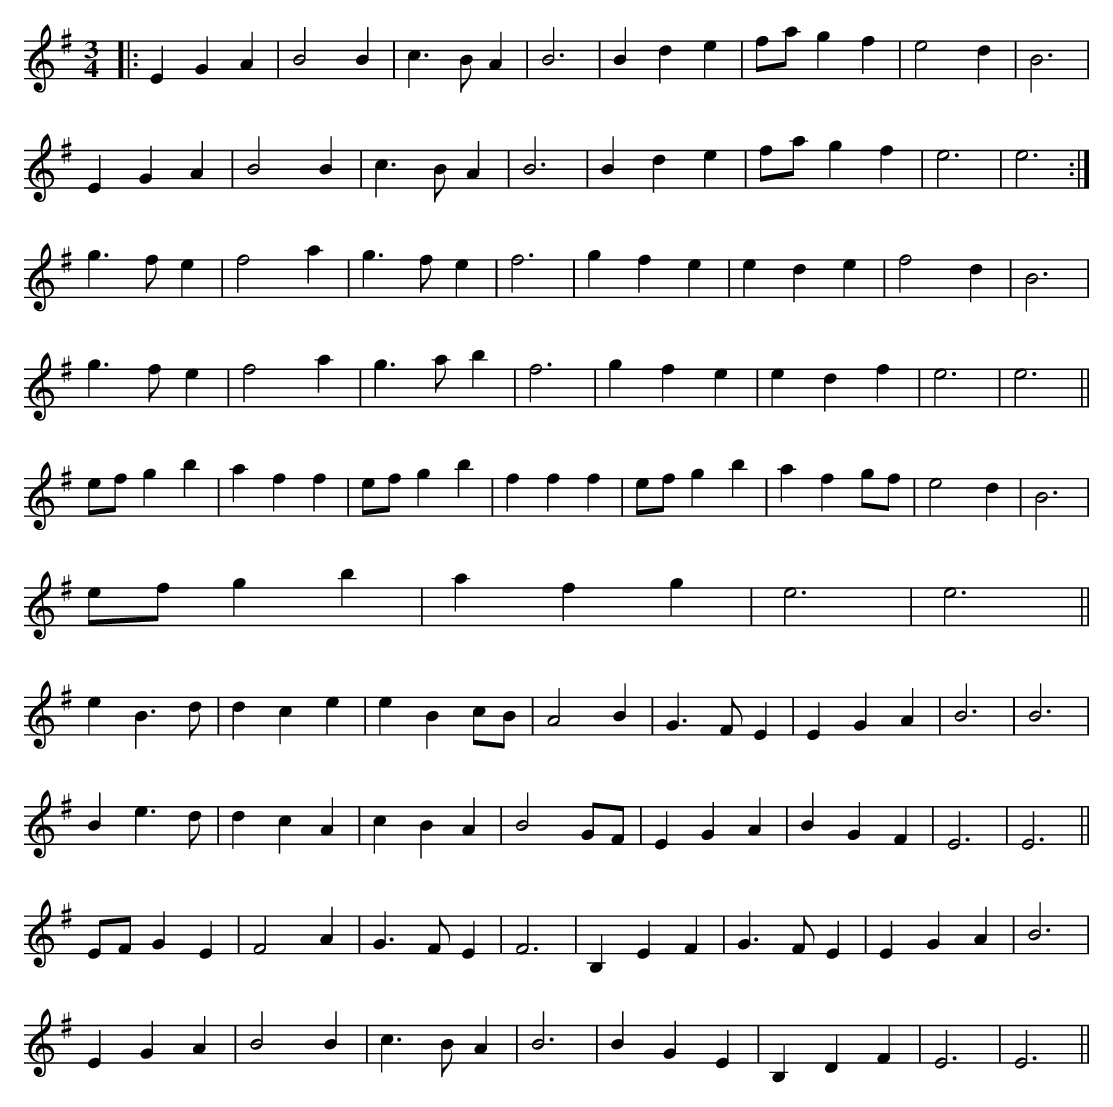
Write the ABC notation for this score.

X:1
M:3/4
K:Emin
|:E2 G2 A2|B4 B2|c3B A2|B6|B2 d2 e2|fa g2 f2|e4 d2|B6|
E2 G2 A2|B4 B2|c3B A2|B6|B2 d2 e2|fa g2 f2|e6|e6:|
g3f e2|f4 a2|g3f e2|f6|g2 f2 e2|e2 d2 e2|f4 d2|B6|
g3f e2|f4 a2|g3 a b2|f6|g2 f2 e2|e2 d2 f2|e6|e6||
ef g2 b2|a2 f2 f2|ef g2 b2|f2 f2 f2|ef g2 b2|a2 f2 gf|e4d2|B6|
ef g2 b2|a2 f2 g2|e6|e6||
e2 B3 d|d2 c2 e2|e2 B2 cB|A4 B2|G3 F E2|E2 G2 A2|B6|B6|
B2 e3d|d2 c2 A2|c2 B2 A2|B4 GF|E2 G2 A2|B2 G2 F2|E6|E6||
EF G2 E2|F4 A2|G3 F E2|F6|B,2 E2 F2|G3 F E2|E2 G2 A2|B6|
E2 G2 A2|B4 B2|c3B A2|B6|B2 G2 E2|B,2 D2 F2|E6|E6||
